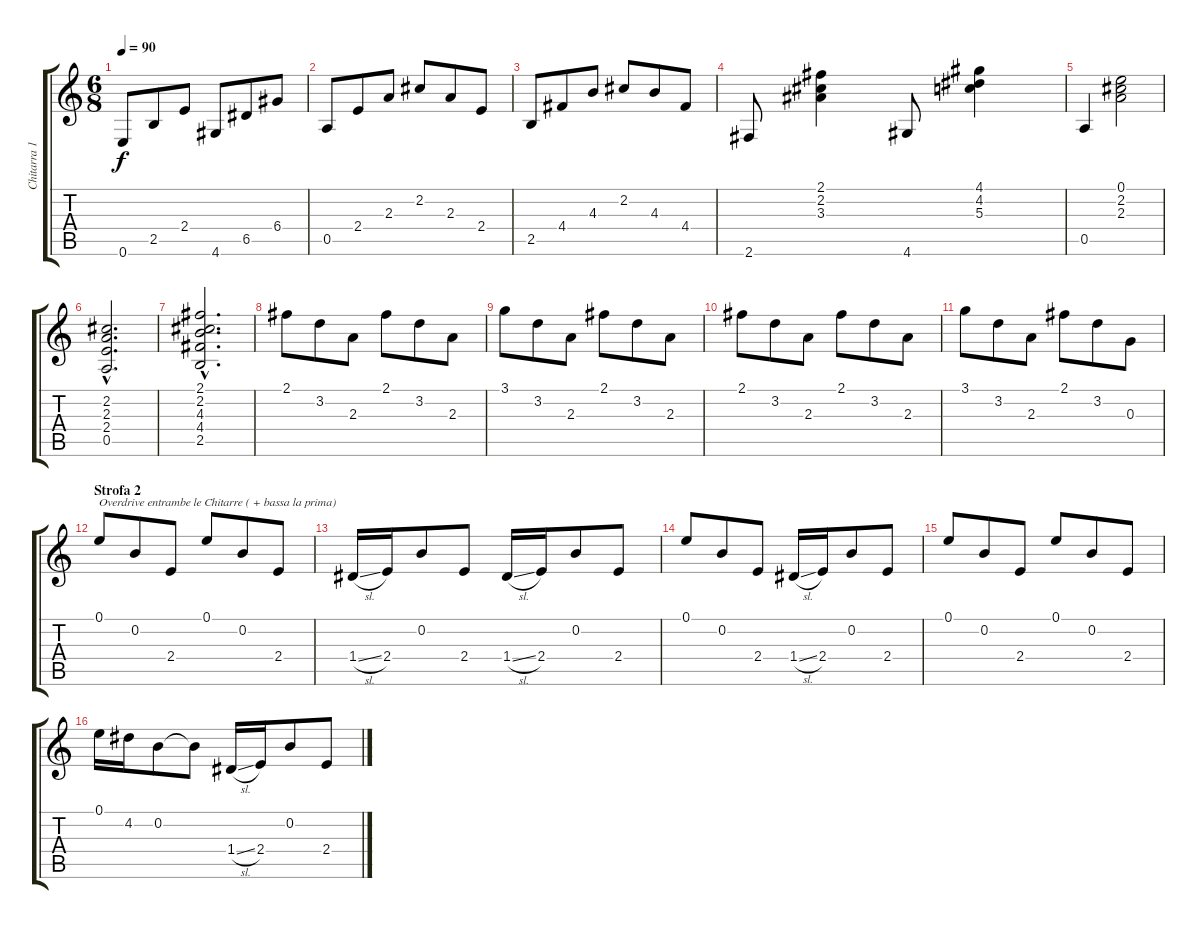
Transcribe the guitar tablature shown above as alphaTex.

\track ("Chitarra 1" "Chitarra 1") {instrument electricguitarclean}
\staff {score tabs}
\tuning (E4 B3 G3 D3 A2 E2) {hide}
\ts (6 8)
\tempo 90
\clef g2
\ks c
0.6.8{dy f} 2.5.8 2.4.8 4.6.8 6.5.8 6.4.8 |
0.5.8 2.4.8 2.3.8 2.2.8 2.3.8 2.4.8 |
2.5.8 4.4.8 4.3.8 2.2.8 4.3.8 4.4.8 |
2.6.8 (2.1 2.2 3.3).4 4.6.8 (4.1 4.2 5.3).4 |
0.5.4 (0.1 2.2 2.3).2 |
(2.2{hac} 2.3{hac} 2.4{hac} 0.5{hac}).2{d} |
(2.1{hac} 2.2{hac} 4.3{hac} 4.4{hac} 2.5{hac}).2{d} |
2.1.8 3.2.8 2.3.8 2.1.8 3.2.8 2.3.8 |
3.1.8 3.2.8 2.3.8 2.1.8 3.2.8 2.3.8 |
2.1.8 3.2.8 2.3.8 2.1.8 3.2.8 2.3.8 |
3.1.8 3.2.8 2.3.8 2.1.8 3.2.8 0.3.8 |
\section ("" "Strofa 2")
0.1.8{txt "Overdrive entrambe le Chitarre ( + bassa la prima)" volume 10 instrument overdrivenguitar} 0.2.8 2.4.8 0.1.8 0.2.8 2.4.8 |
1.4{sl}.16 2.4.16 0.2.8 2.4.8 1.4{sl}.16 2.4.16 0.2.8 2.4.8 |
0.1.8 0.2.8 2.4.8 1.4{sl}.16 2.4.16 0.2.8 2.4.8 |
0.1.8 0.2.8 2.4.8 0.1.8 0.2.8 2.4.8 |
0.1.16 4.2.16 0.2.8 0.2{t}.8 1.4{sl}.16 2.4.16 0.2.8 2.4.8
